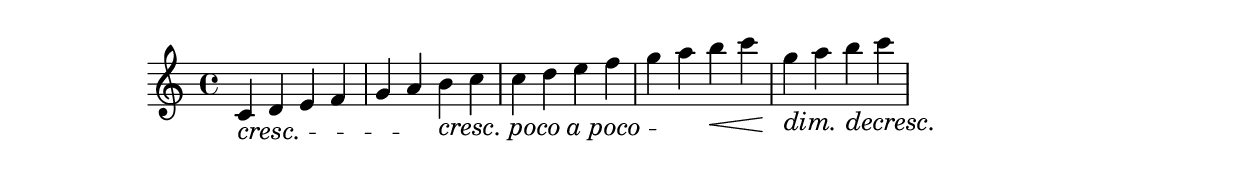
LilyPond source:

\version "2.13.4"

\header {
  lsrtags = "expressive-marks, tweaks-and-overrides"
  texidoc = "The \cresc, \dim and \decresc spanners can now be redefined as
postfix operators and produce one text spanner.  Defining custom spanners is
also easy.  Hairpin and text crescendi can be easily mixed. \< and \> produce
hairpins by default, \cresc etc. produce text spanners by default.
"
  doctitle = "Dynamics text spanner postfix"
}

% Some sample text dynamic spanners, to be used as postfix operators
crpoco = #(make-music 'CrescendoEvent 'span-direction START
                      'span-type 'text 'span-text "cresc. poco a poco")
% Redefine the existing \cresc, \dim and \decresc commands to use postfix syntax
cresc = #(make-music 'CrescendoEvent 'span-direction START
                     'span-type 'text 'span-text "cresc.")
dim = #(make-music 'DecrescendoEvent 'span-direction START
                   'span-type 'text 'span-text "dim.")
decresc = #(make-music 'DecrescendoEvent 'span-direction START
                       'span-type 'text 'span-text "decresc.")

\relative c' {
  c4\cresc d4 e4 f4 |
  g4 a4\! b4\crpoco c4 |
  c4 d4 e4 f4 |
  g4 a4\! b4\< c4 |
  g4\dim a4 b4\decresc c4\!
}
